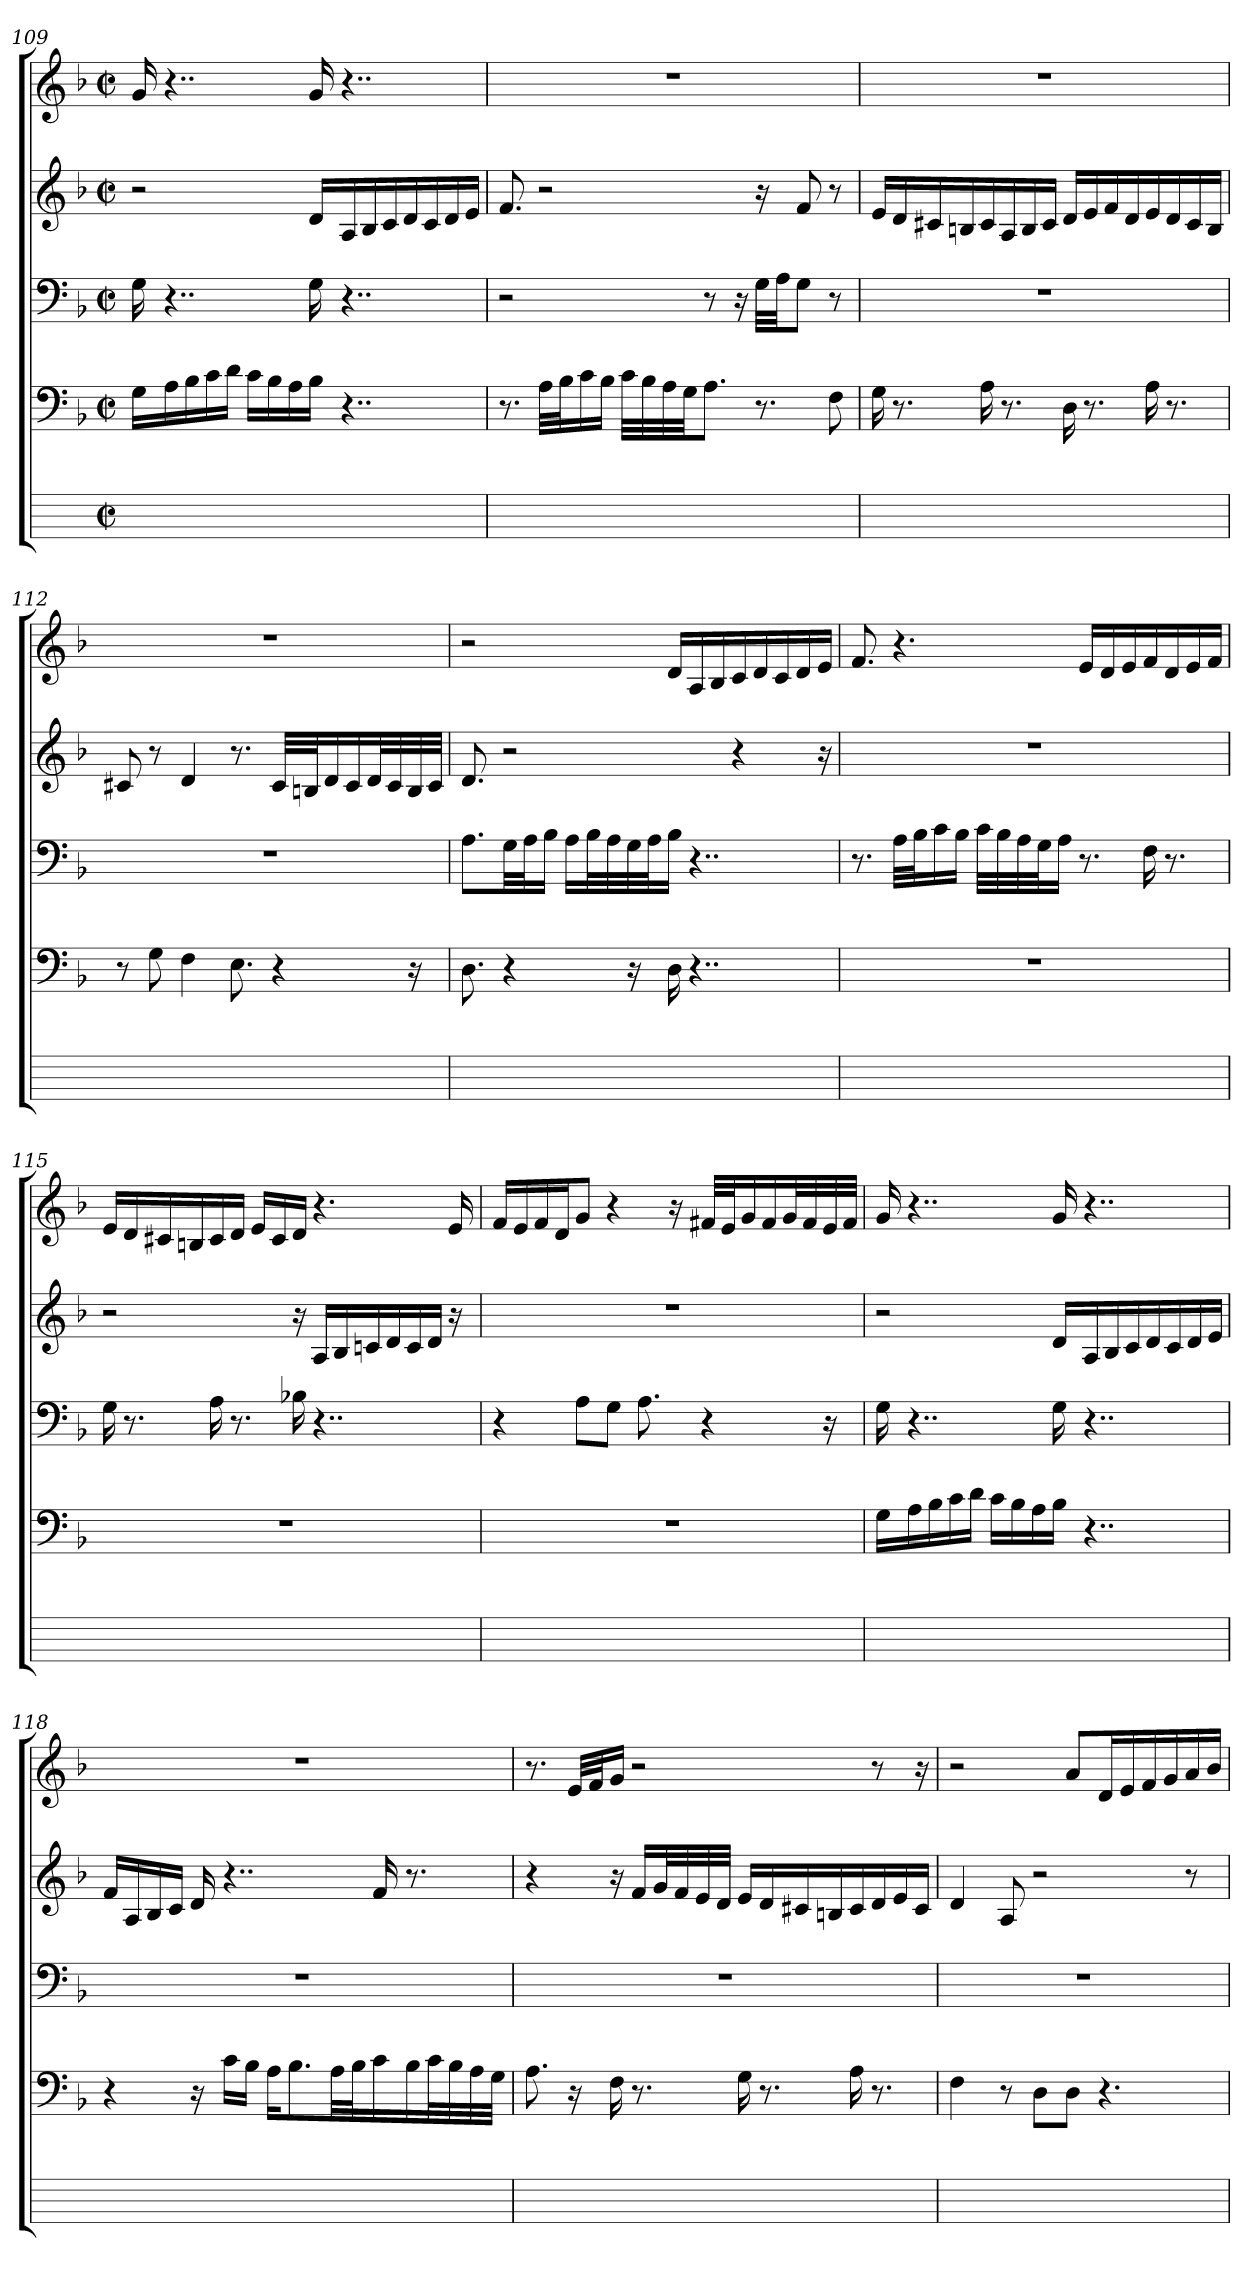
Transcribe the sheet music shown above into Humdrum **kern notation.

**kern	**kern	**kern	**kern	**kern
*part5	*part4	*part3	*part2	*part1
*staff5	*staff4	*staff3	*staff2	*staff1
*	*clefF4	*clefF4	*clefG2	*clefG2
*	*k[b-]	*k[b-]	*k[b-]	*k[b-]
*	*F:	*F:	*F:	*F:
*M2/2	*M2/2	*M2/2	*M2/2	*M2/2
*met(c|)	*met(c|)	*met(c|)	*met(c|)	*met(c|)
=109	=109	=109	=109	=109
1ryy	16GLL	16G	2r	16g
.	16Ai	4..r	.	4..r
.	16B-i	.	.	.
.	16ci	.	.	.
.	16diJJ	.	.	.
.	16ciLL	.	.	.
.	16B-i	.	.	.
.	16Ai	.	.	.
.	16B-JJ	16Gj	16dLL	16gj
.	4..r	4..r	16Ai	4..r
.	.	.	16B-i	.
.	.	.	16ci	.
.	.	.	16di	.
.	.	.	16ci	.
.	.	.	16di	.
.	.	.	16eiJJ	.
=110	=110	=110	=110	=110
1ryy	8.r	2r	8.f	1r
.	32AiLLL	.	2r	.
.	32B-iJ	.	.	.
.	16cZ	.	.	.
.	16B-iJJ	.	.	.
.	32ciLLL	.	.	.
.	32B-i	.	.	.
.	32Ai	.	.	.
.	32GiJJ	.	.	.
.	8.AJ	8r	.	.
.	.	16r	.	.
.	8.r	32GiLLL	16r	.
.	.	32AiJJ	.	.
.	.	8GjJ	8f	.
.	8Fi	8r	8r	.
=111	=111	=111	=111	=111
1ryy	16G	1r	16eLL	1r
.	8.r	.	16di	.
.	.	.	16c#Xi	.
.	.	.	16Bni	.
.	16A	.	16c#V	.
.	8.r	.	16Ai	.
.	.	.	16Bi	.
.	.	.	16c#iJJ	.
.	16D	.	16dLL	.
.	8.r	.	16ei	.
.	.	.	16fi	.
.	.	.	16di	.
.	16A	.	16e	.
.	8.r	.	16di	.
.	.	.	16c#i	.
.	.	.	16BiJJ	.
=112	=112	=112	=112	=112
1ryy	8r	1r	8c#XV	1r
.	8G	.	8r	.
.	4F	.	4d	.
.	8.E	.	8.r	.
.	4r	.	32c#iLLL	.
.	.	.	32BniJ	.
.	.	.	16dj	.
.	.	.	16c#i	.
.	.	.	32diL	.
.	.	.	32c#i	.
.	16r	.	32Bi	.
.	.	.	32c#iJJJ	.
=113	=113	=113	=113	=113
1ryy	8.D	8.AL	8.d	2r
.	4r	32GiLL	2r	.
.	.	32AiJ	.	.
.	.	16B-iJJ	.	.
.	.	16AiLL	.	.
.	.	32B-iL	.	.
.	.	32Ai	.	.
.	16r	32Gi	.	.
.	.	32AiJ	.	.
.	16Dj	16B-JJ	.	16dLL
.	4..r	4..r	.	16Ai
.	.	.	.	16B-i
.	.	.	4r	16ci
.	.	.	.	16di
.	.	.	.	16ci
.	.	.	.	16di
.	.	.	16r	16eiJJ
=114	=114	=114	=114	=114
1ryy	1r	8.r	1r	8.f
.	.	32AiLLL	.	4.r
.	.	32B-iJ	.	.
.	.	16cZ	.	.
.	.	16B-iJJ	.	.
.	.	32ciLLL	.	.
.	.	32B-i	.	.
.	.	32Ai	.	.
.	.	32GiJ	.	.
.	.	16AJJ	.	.
.	.	8.r	.	16eiLL
.	.	.	.	16di
.	.	.	.	16ei
.	.	16F	.	16f
.	.	8.r	.	16di
.	.	.	.	16ei
.	.	.	.	16fiJJ
=115	=115	=115	=115	=115
1ryy	1r	16G	2r	16eLL
.	.	8.r	.	16di
.	.	.	.	16c#Xi
.	.	.	.	16Bni
.	.	16A	.	16c#V
.	.	8.r	.	16diJJ
.	.	.	.	16eiLL
.	.	.	.	16c#i
.	.	16B-X	16r	16dJJ
.	.	4..r	16AiLL	4.r
.	.	.	16B-i	.
.	.	.	16cni	.
.	.	.	16di	.
.	.	.	16ci	.
.	.	.	16djJJ	.
.	.	.	16r	16ei
=116	=116	=116	=116	=116
1ryy	1r	4r	1r	16fLL
.	.	.	.	16ei
.	.	.	.	16fi
.	.	.	.	16diJ
.	.	8AZL	.	8gJ
.	.	8GiJ	.	4r
.	.	8.A	.	.
.	.	.	.	16r
.	.	4r	.	32f#XiLLL
.	.	.	.	32eiJ
.	.	.	.	16gZ
.	.	.	.	16f#i
.	.	.	.	32gZL
.	.	.	.	32f#i
.	.	16r	.	32ei
.	.	.	.	32f#iJJJ
=117	=117	=117	=117	=117
1ryy	16GLL	16G	2r	16g
.	16Ai	4..r	.	4..r
.	16B-i	.	.	.
.	16ci	.	.	.
.	16diJJ	.	.	.
.	16ciLL	.	.	.
.	16B-i	.	.	.
.	16Ai	.	.	.
.	16B-JJ	16Gj	16dLL	16gj
.	4..r	4..r	16Ai	4..r
.	.	.	16B-i	.
.	.	.	16ci	.
.	.	.	16di	.
.	.	.	16ci	.
.	.	.	16di	.
.	.	.	16eiJJ	.
=118	=118	=118	=118	=118
1ryy	4r	1r	16fLL	1r
.	.	.	16Ai	.
.	.	.	16B-i	.
.	.	.	16ciJJ	.
.	16r	.	16dZ	.
.	16ciLL	.	4..r	.
.	16B-iJJ	.	.	.
.	16AiKL	.	.	.
.	8.B-	.	.	.
.	32AiLL	.	.	.
.	32B-iJ	.	.	.
.	16cZ	.	16f	.
.	16B-i	.	8.r	.
.	32ciL	.	.	.
.	32B-i	.	.	.
.	32Ai	.	.	.
.	32GiJJJ	.	.	.
=119	=119	=119	=119	=119
1ryy	8.A	1r	4r	8.r
.	16r	.	.	32eiLLL
.	.	.	.	32fiJ
.	16F	.	16r	16gjJJ
.	8.r	.	16fiLL	2r
.	.	.	32giL	.
.	.	.	32fi	.
.	.	.	32ei	.
.	.	.	32diJJJ	.
.	16G	.	16eLL	.
.	8.r	.	16di	.
.	.	.	16c#Xi	.
.	.	.	16Bni	.
.	16A	.	16c#V	.
.	8.r	.	16di	8r
.	.	.	16ei	.
.	.	.	16c#iJJ	16r
=120	=120	=120	=120	=120
1ryy	4F	1r	4d	2r
.	8r	.	8A	.
.	8DL	.	2r	.
.	8DJ	.	.	8aL
.	4.r	.	.	16diL
.	.	.	.	16ei
.	.	.	.	16fi
.	.	.	.	16gi
.	.	.	8r	16ai
.	.	.	.	16b-iJJ
=	=	=	=	=
*-	*-	*-	*-	*-
